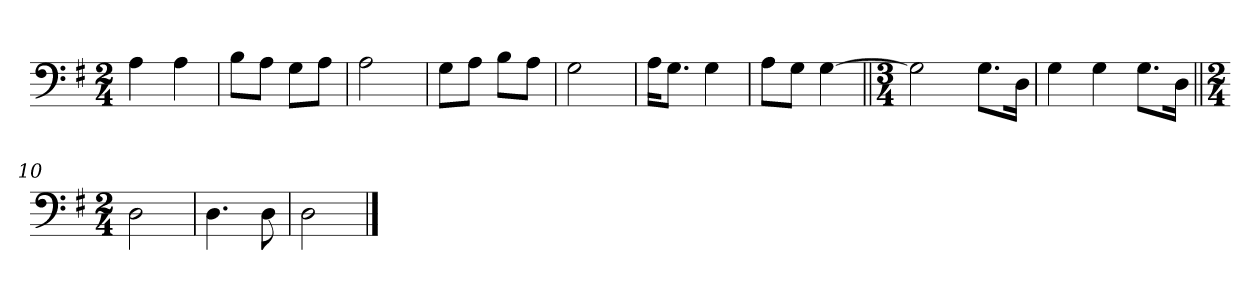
**kern
*part1
*staff1
*clefF4
*k[f#]
*M2/4
=1
4A\
4A\
=2
8B\L
8A\J
8G\L
8A\J
=3
2A\
=4
8G\L
8A\J
8B\L
8A\J
=5
2G\
=6
16A\KL
8.G\J
4G\
=7
8A\L
8G\J
[4G\
=8||
*M3/4
2G\]
8.G\L
16D\Jk
=9
4G\
4G\
8.G\L
16D\Jk
=10||
*M2/4
2D\
=11
4.D\
8D\
=12
2D\
==
*-
